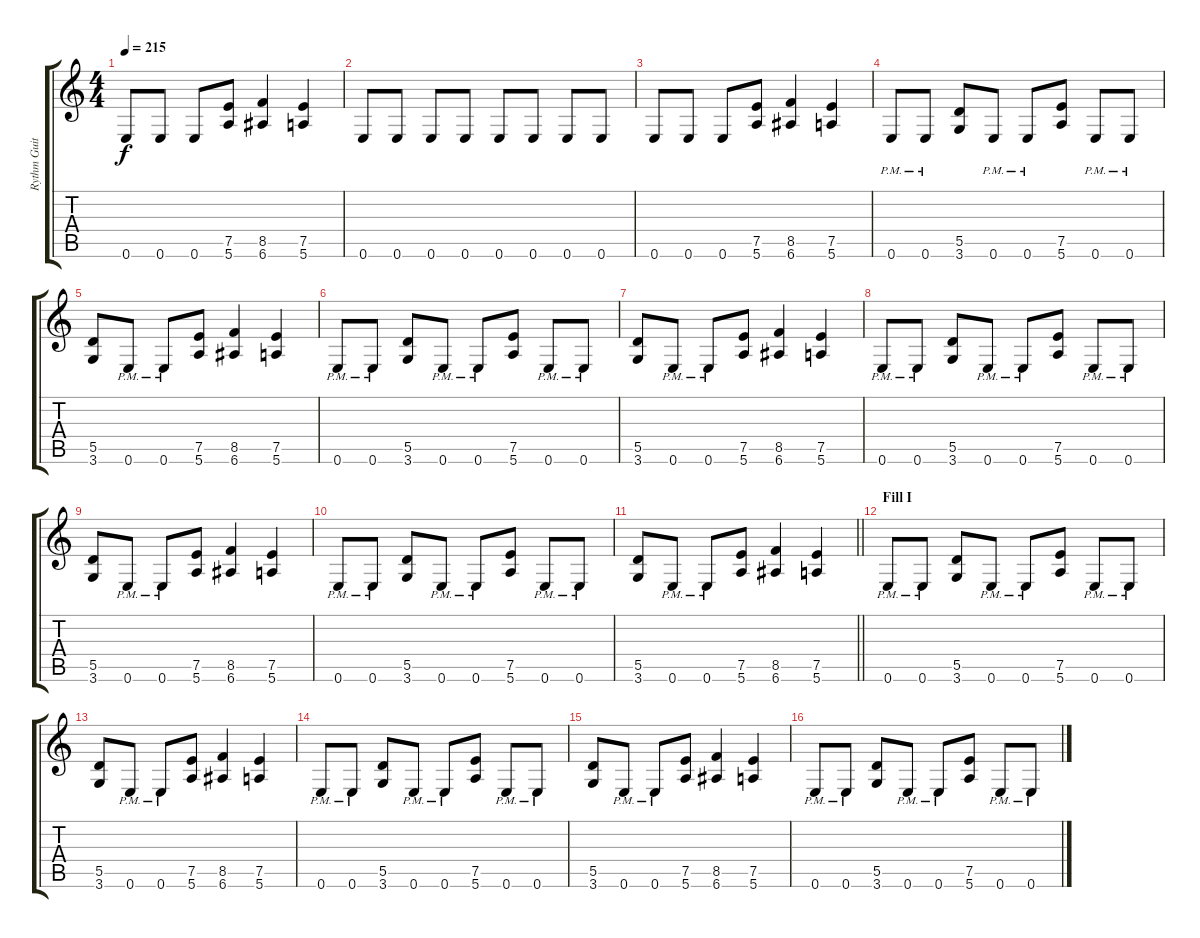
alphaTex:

\track ("Rythm Guitar" "Rythm Guit") {instrument distortionguitar}
\staff {score tabs}
\tuning (E4 B3 G3 D3 A2 E2) {hide}
\ts (4 4)
\tempo 215
\clef g2
\ks c
0.6.8{dy f} 0.6.8 0.6.8 (7.5 5.6).8 (8.5 6.6).4 (7.5 5.6).4 |
0.6.8 0.6.8 0.6.8 0.6.8 0.6.8 0.6.8 0.6.8 0.6.8 |
0.6.8 0.6.8 0.6.8 (7.5 5.6).8 (8.5 6.6).4 (7.5 5.6).4 |
0.6{pm}.8 0.6{pm}.8 (5.5 3.6).8 0.6{pm}.8 0.6{pm}.8 (7.5 5.6).8 0.6{pm}.8 0.6{pm}.8 |
(5.5 3.6).8 0.6{pm}.8 0.6{pm}.8 (7.5 5.6).8 (8.5 6.6).4 (7.5 5.6).4 |
0.6{pm}.8 0.6{pm}.8 (5.5 3.6).8 0.6{pm}.8 0.6{pm}.8 (7.5 5.6).8 0.6{pm}.8 0.6{pm}.8 |
(5.5 3.6).8 0.6{pm}.8 0.6{pm}.8 (7.5 5.6).8 (8.5 6.6).4 (7.5 5.6).4 |
0.6{pm}.8 0.6{pm}.8 (5.5 3.6).8 0.6{pm}.8 0.6{pm}.8 (7.5 5.6).8 0.6{pm}.8 0.6{pm}.8 |
(5.5 3.6).8 0.6{pm}.8 0.6{pm}.8 (7.5 5.6).8 (8.5 6.6).4 (7.5 5.6).4 |
0.6{pm}.8 0.6{pm}.8 (5.5 3.6).8 0.6{pm}.8 0.6{pm}.8 (7.5 5.6).8 0.6{pm}.8 0.6{pm}.8 |
\barLineRight lightlight
(5.5 3.6).8 0.6{pm}.8 0.6{pm}.8 (7.5 5.6).8 (8.5 6.6).4 (7.5 5.6).4 |
\section ("" "Fill I")
0.6{pm}.8 0.6{pm}.8 (5.5 3.6).8 0.6{pm}.8 0.6{pm}.8 (7.5 5.6).8 0.6{pm}.8 0.6{pm}.8 |
(5.5 3.6).8 0.6{pm}.8 0.6{pm}.8 (7.5 5.6).8 (8.5 6.6).4 (7.5 5.6).4 |
0.6{pm}.8 0.6{pm}.8 (5.5 3.6).8 0.6{pm}.8 0.6{pm}.8 (7.5 5.6).8 0.6{pm}.8 0.6{pm}.8 |
(5.5 3.6).8 0.6{pm}.8 0.6{pm}.8 (7.5 5.6).8 (8.5 6.6).4 (7.5 5.6).4 |
0.6{pm}.8 0.6{pm}.8 (5.5 3.6).8 0.6{pm}.8 0.6{pm}.8 (7.5 5.6).8 0.6{pm}.8 0.6{pm}.8
